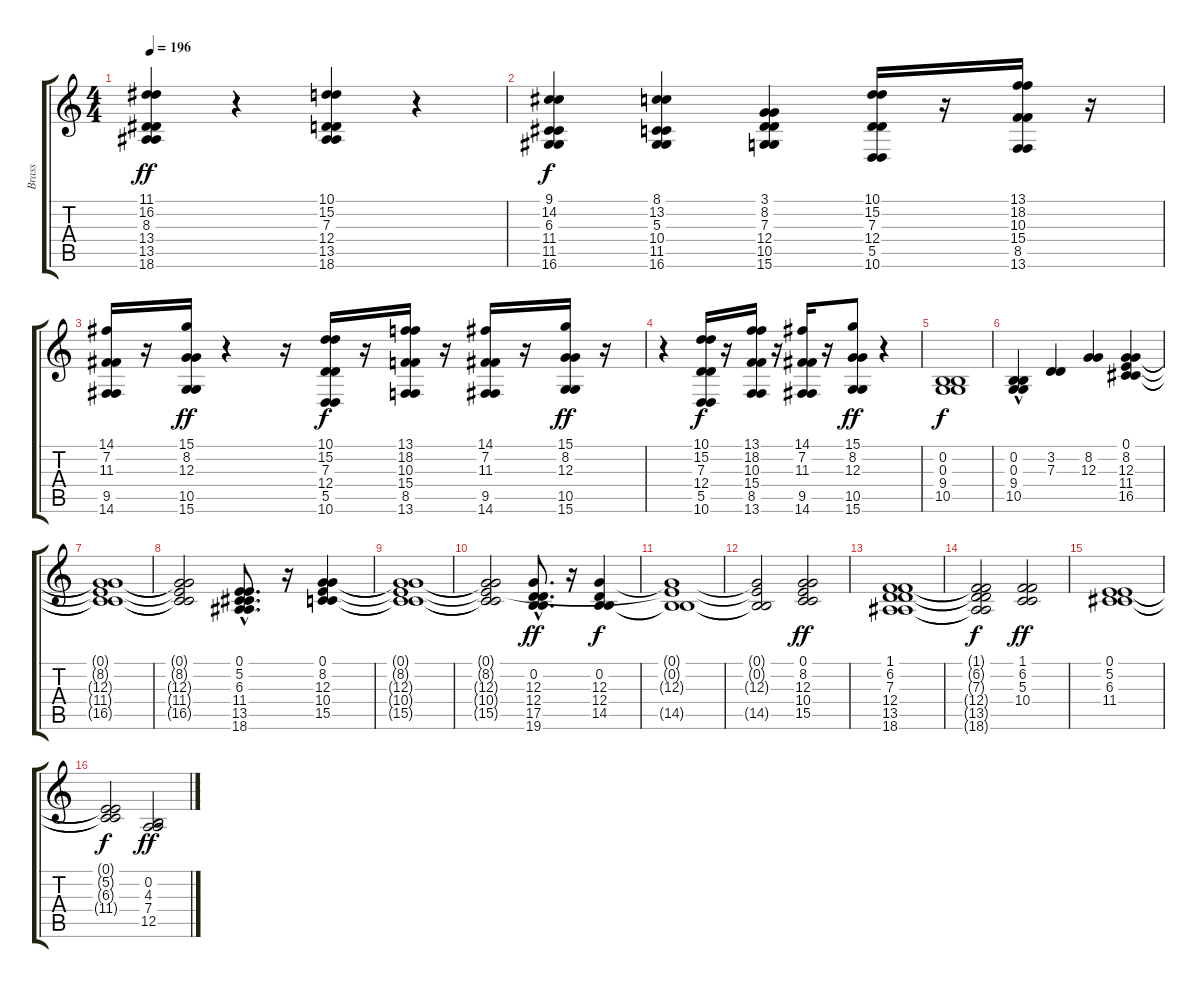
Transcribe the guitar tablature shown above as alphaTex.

\track ("Brass" "Brass") {instrument brasssection}
\staff {score tabs}
\tuning (E4 B3 G3 D3 A2 E2) {hide}
\ts (4 4)
\tempo 196
\clef g2
\ks c
(11.1 16.2 8.3 13.4 13.5 18.6).4{dy ff} r.4 (10.1 15.2 7.3 12.4 13.5 18.6).4 r.4 |
(9.1 14.2 6.3 11.4 11.5 16.6).4{dy f} (8.1 13.2 5.3 10.4 11.5 16.6).4 (3.1 8.2 7.3 12.4 10.5 15.6).4 (10.1 15.2 7.3 12.4 5.5 10.6).16 r.16 (13.1 18.2 10.3 15.4 8.5 13.6).16 r.16 |
(14.1 7.2 11.3 9.5 14.6).16 r.16 (15.1 8.2 12.3 10.5 15.6).16{dy ff} r.4 r.16 (10.1 15.2 7.3 12.4 5.5 10.6).16{dy f} r.16 (13.1 18.2 10.3 15.4 8.5 13.6).16 r.16 (14.1 7.2 11.3 9.5 14.6).16 r.16 (15.1 8.2 12.3 10.5 15.6).16{dy ff} r.16 |
r.4 (10.1 15.2 7.3 12.4 5.5 10.6).16{dy f} r.16 (13.1 18.2 10.3 15.4 8.5 13.6).16 r.16 (14.1 7.2 11.3 9.5 14.6).16 r.16 (15.1 8.2 12.3 10.5 15.6).8{dy ff} r.4 |
(0.2 0.3 9.4 10.5).1{dy f} |
(0.2 0.3{hac} 9.4 10.5{hac}).4 (3.2 7.3).4 (8.2 12.3).4 (0.1 8.2 12.3 11.4 16.5).4 |
(0.1{t} 8.2{t} 12.3{t} 11.4{t} 16.5{t}).1 |
(0.1{t} 8.2{t} 12.3{t} 11.4{t} 16.5{t}).2 (0.1{hac} 5.2{hac} 6.3{hac} 11.4{hac} 13.5{hac} 18.6{hac}).8{d} r.16 (0.1 8.2 12.3 10.4 15.5).4 |
(0.1{t} 8.2{t} 12.3{t} 10.4{t} 15.5{t}).1 |
(0.1{t} 8.2{t} 12.3{t} 10.4{t} 15.5{t}).2 (0.2{hac} 12.3{hac} 12.4{hac} 17.5{hac} 19.6{hac}).8{d dy ff} r.16 (0.2 12.3 12.4 14.5).4{dy f} |
(0.1{t} 0.2{t} 12.3{t} 14.5{t}).1 |
(0.1{t} 0.2{t} 12.3{t} 14.5{t}).2 (0.1 8.2 12.3 10.4 15.5).2{dy ff} |
(1.1 6.2 7.3 12.4 13.5 18.6).1 |
(1.1{t} 6.2{t} 7.3{t} 12.4{t} 13.5{t} 18.6{t}).2{dy f} (1.1 6.2 5.3 10.4).2{dy ff} |
(0.1 5.2 6.3 11.4).1 |
(0.1{t} 5.2{t} 6.3{t} 11.4{t}).2{dy f} (0.2 4.3 7.4 12.5).2{dy ff}
